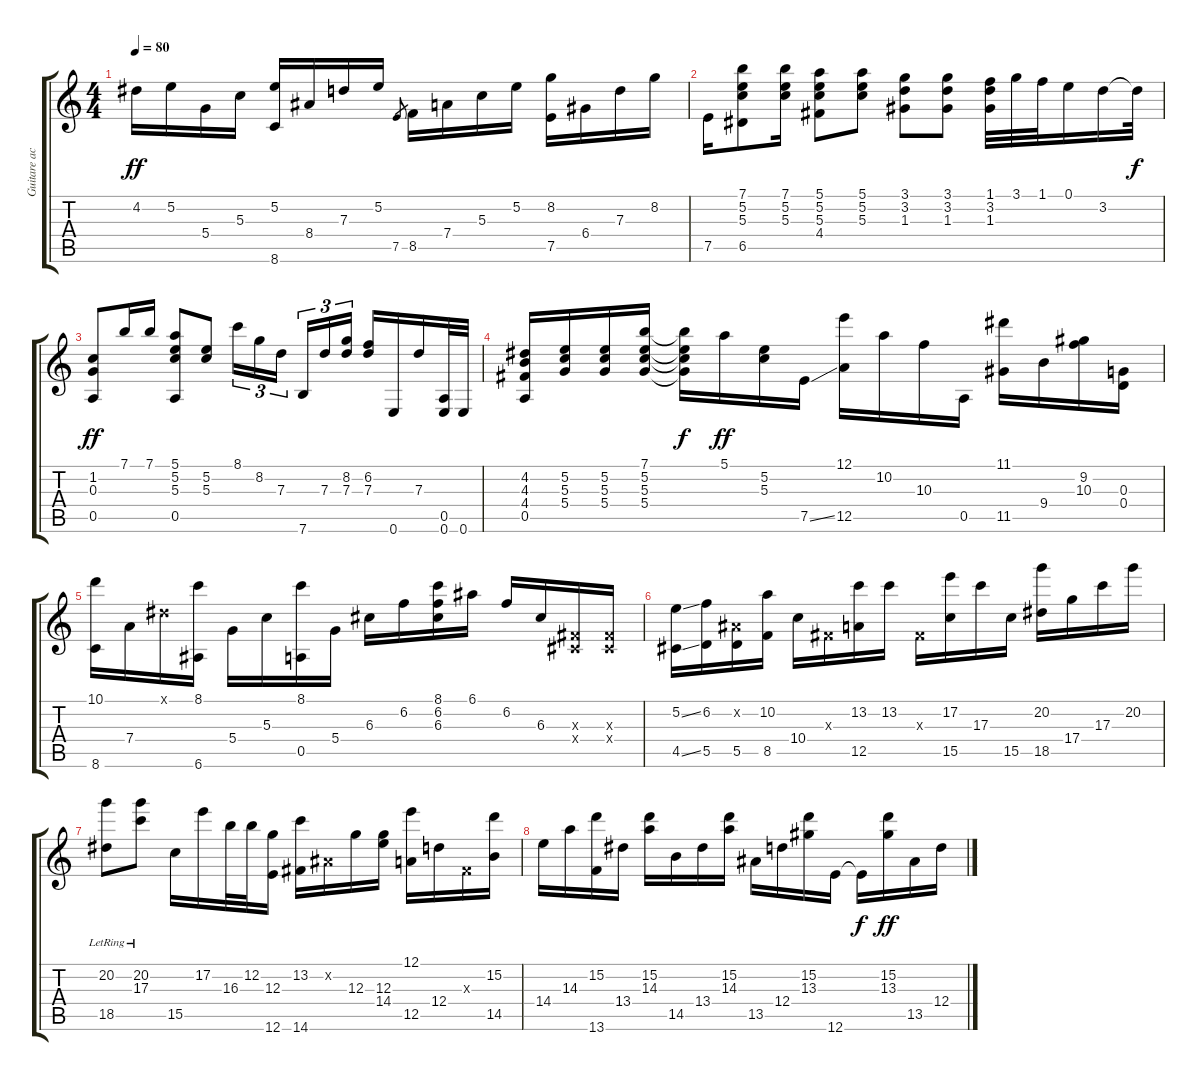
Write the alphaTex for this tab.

\track ("Guitare acier" "Guitare ac") {instrument acousticguitarsteel}
\staff {score tabs}
\tuning (E4 B3 G3 D3 A2 E2) {hide}
\ts (4 4)
\tempo 80
\clef g2
\ks c
4.2.16{dy ff} 5.2.16 5.4.16 5.3.16 (5.2 8.6).16 8.4.16 7.3.16 5.2.16 7.5.8{gr} 8.5.16 7.4.16 5.3.16 5.2.16 (8.2 7.5).16 6.4.16 7.3.16 8.2.16 |
7.5.16 (7.1 5.2 5.3 6.5).8 (7.1 5.2 5.3).16 (5.1 5.2 5.3 4.4).8 (5.1 5.2 5.3).8 (3.1 3.2 1.3).8 (3.1 3.2 1.3).8 (1.1 3.2 1.3).32 3.1.32 1.1.32 0.1.16 3.2.16 3.2{t}.32{dy f} |
(1.2 0.3 0.5).8{dy ff} 7.1.16 7.1.16 (5.1 5.2 5.3 0.5).8 (5.2 5.3).8 8.1.16{tu (3 2)} 8.2.16{tu (3 2)} 7.3.16{tu (3 2)} 7.6.16{tu (3 2)} 7.3.16{tu (3 2)} (8.2 7.3).16{tu (3 2)} (6.2 7.3).16 0.6.16 7.3.16 (0.5 0.6).32 0.6.32 |
(4.2 4.3 4.4 0.5).16 (5.2 5.3 5.4).16 (5.2 5.3 5.4).16 (7.1 5.2 5.3 5.4).16 (7.1{t} 5.2{t} 5.3{t} 5.4{t}).16{dy f} 5.1.16{dy ff} (5.2 5.3).16 7.5{ss}.16 (12.1 12.5).16 10.2.16 10.3.16 0.5.16 (11.1 11.5).16 9.4.16 (9.2 10.3).16 (0.3 0.4).16 |
(10.1 8.6).16 7.4.16 -1.1{x}.16 (8.1 6.6).16 5.4.16 5.3.16 (8.1 0.5).16 5.4.16 6.3.16 6.2.16 (8.1 6.2 6.3).16 6.1.16 6.2.16 6.3.16 (-1.3{x} -1.4{x}).16 (-1.3{x} -1.4{x}).16 |
(5.2{ss} 4.5{ss}).16 (6.2 5.5).16 (-1.2{x} 5.5).16 (10.2 8.5).16 10.4.16 -1.3{x}.16 (13.2 12.5).16 13.2.16 -1.3{x}.16 (17.2 15.5).16 17.3.16 15.5.16 (20.2 18.5).16 17.4.16 17.3.16 20.2.16 |
(20.2 18.5{lr}).8 (20.2 17.3{lr}).8 15.5.16 17.2.16 16.3.32 12.2.32 (12.3 12.6).16 (13.2 14.6).16 -1.2{x}.16 12.3.16 (12.3 14.4).16 (12.1 12.5).16 12.4.16 -1.3{x}.16 (15.2 14.5).16 |
14.4.16 14.3.16 (15.2 13.6).16 13.4.16 (15.2 14.3).16 14.5.16 13.4.16 (15.2 14.3).16 13.5.16 12.4.16 (15.2 13.3).16 12.6.16 12.6{t}.16{dy f} (15.2 13.3).16{dy ff} 13.5.16 12.4.16
